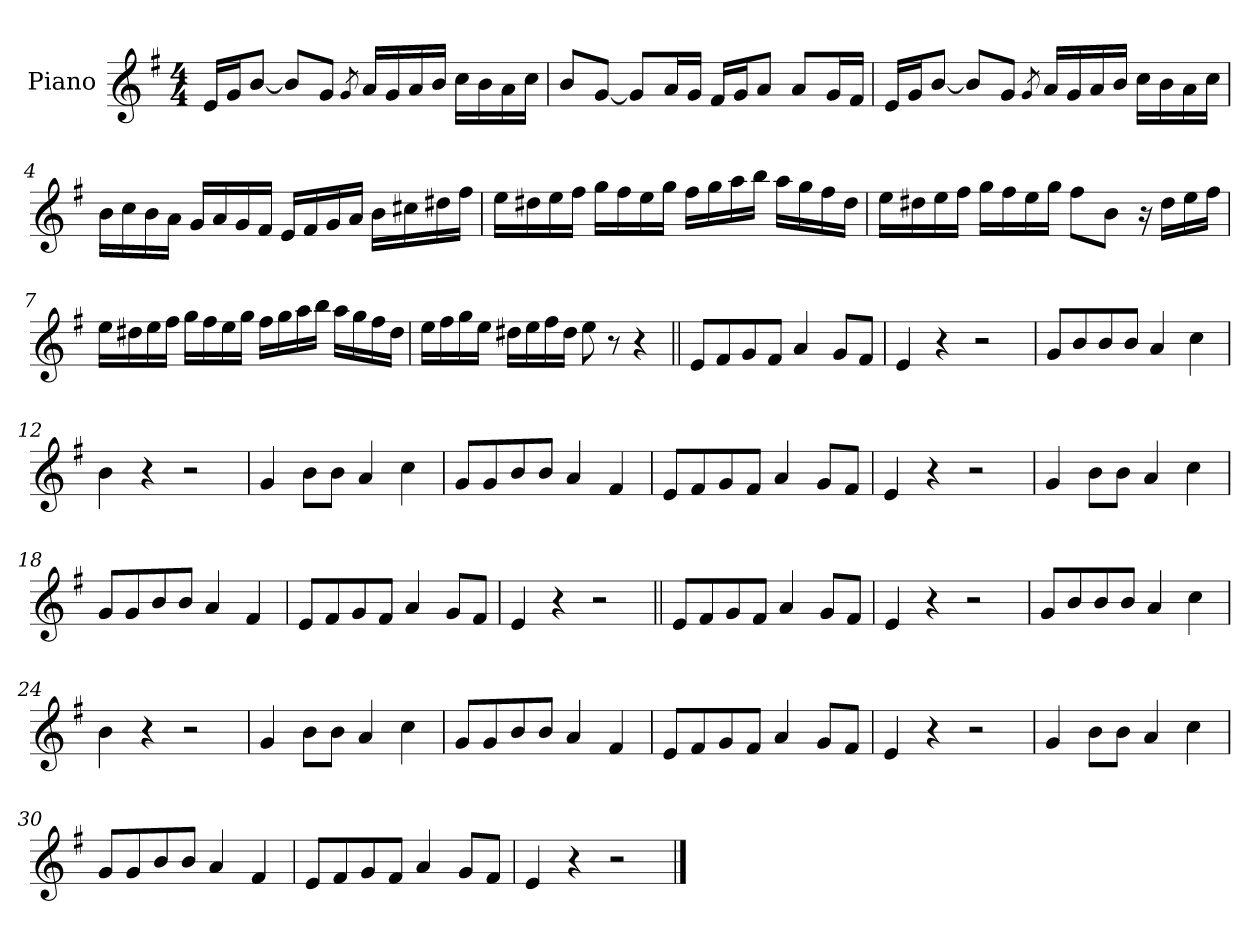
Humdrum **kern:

**kern
*part1
*staff1
*I"Piano
*I'Pno.
*clefG2
*k[f#]
*M4/4
*MM120
=1
16e!LL
16g!J
[8b!J
8b!L]
8g!J
8qg
16a!LL
16g!
16a!
16b!JJ
16cc!LL
16b!
16a!
16cc!JJ
=2
8b!L
[8g!J
8g!L]
16a!L
16g!JJ
16f#!LL
16g!J
8a!J
8a!L
16g!L
16f#!JJ
=3
16e!LL
16g!J
[8b!J
8b!L]
8g!J
8qg
16a!LL
16g!
16a!
16b!JJ
16cc!LL
16b!
16a!
16cc!JJ
=4
16b!LL
16cc!
16b!
16a!JJ
16g!LL
16a!
16g!
16f#!JJ
16e!LL
16f#!
16g!
16a!JJ
16b!LL
16cc#X!
16dd#X!
16ff#!JJ
=5
16ee!LL
16dd#X!
16ee!
16ff#!JJ
16gg!LL
16ff#!
16ee!
16gg!JJ
16ff#!LL
16gg!
16aa!
16bb!JJ
16aa!LL
16gg!
16ff#!
16dd#!JJ
=6
16ee!LL
16dd#X!
16ee!
16ff#!JJ
16gg!LL
16ff#!
16ee!
16gg!JJ
8ff#!L
8b!J
16r
16dd#!LL
16ee!
16ff#!JJ
=7
16ee!LL
16dd#X!
16ee!
16ff#!JJ
16gg!LL
16ff#!
16ee!
16gg!JJ
16ff#!LL
16gg!
16aa!
16bb!JJ
16aa!LL
16gg!
16ff#!
16dd#!JJ
=8
16ee!LL
16ff#!
16gg!
16ee!JJ
16dd#X!LL
16ee!
16ff#!
16dd#!JJ
8ee!
8r
4r
=9||
8eL
8f#
8g
8f#J
4a
8gL
8f#J
=10
4e
4r
2r
=11
8gL
8b
8b
8bJ
4a
4cc
=12
4b
4r
2r
=13
4g
8bL
8bJ
4a
4cc
=14
8gL
8g
8b
8bJ
4a
4f#
=15
8eL
8f#
8g
8f#J
4a
8gL
8f#J
=16
4e
4r
2r
=17
4g
8bL
8bJ
4a
4cc
=18
8gL
8g
8b
8bJ
4a
4f#
=19
8eL
8f#
8g
8f#J
4a
8gL
8f#J
=20
4e
4r
2r
=21||
8eL
8f#
8g
8f#J
4a
8gL
8f#J
=22
4e
4r
2r
=23
8gL
8b
8b
8bJ
4a
4cc
=24
4b
4r
2r
=25
4g
8bL
8bJ
4a
4cc
=26
8gL
8g
8b
8bJ
4a
4f#
=27
8eL
8f#
8g
8f#J
4a
8gL
8f#J
=28
4e
4r
2r
=29
4g
8bL
8bJ
4a
4cc
=30
8gL
8g
8b
8bJ
4a
4f#
=31
8eL
8f#
8g
8f#J
4a
8gL
8f#J
=32
4e
4r
2r
==
*-
